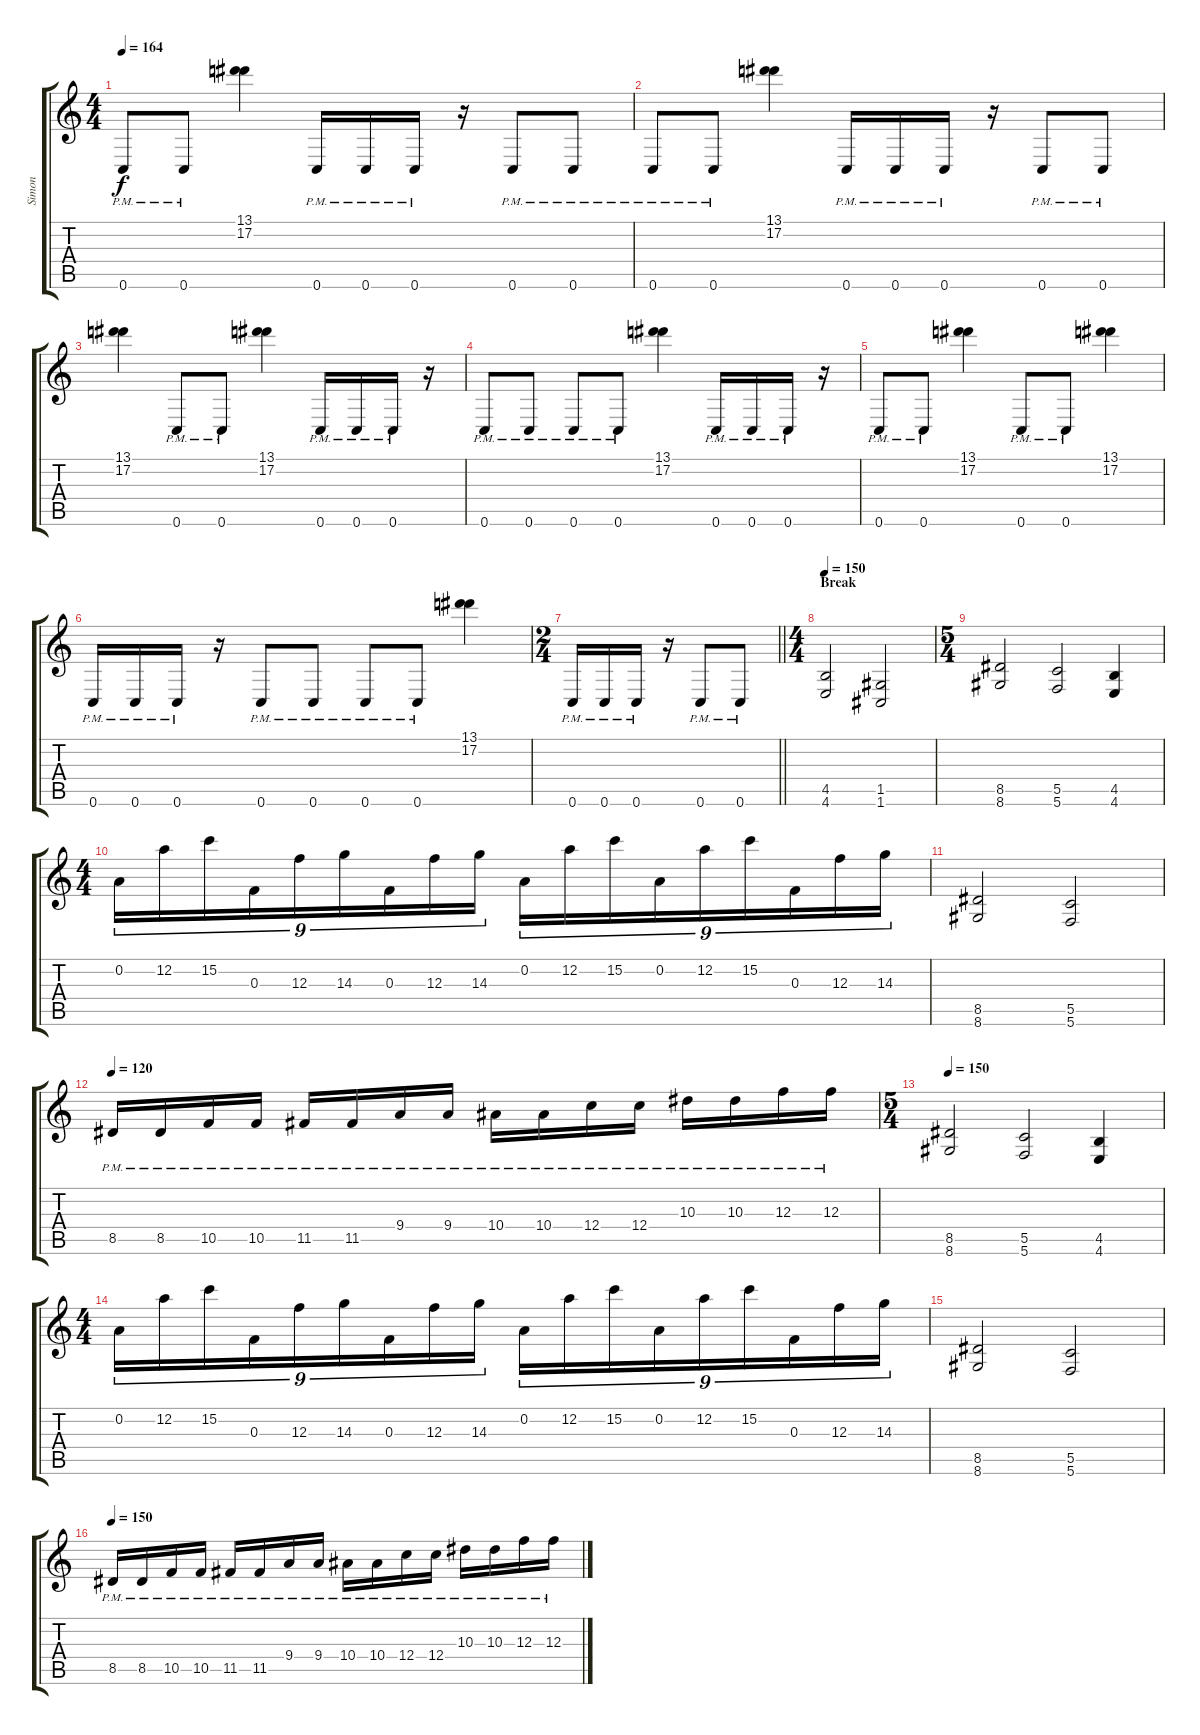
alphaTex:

\track ("Simon" "Simon") {instrument distortionguitar}
\staff {score tabs}
\tuning (D4 A3 F3 C3 G2 C2) {hide}
\ts (4 4)
\tempo 164
\clef g2
\ks c
0.6{pm}.8{dy f} 0.6{pm}.8 (13.1 17.2).4 0.6{pm}.16 0.6{pm}.16 0.6{pm}.16 r.16 0.6{pm}.8 0.6{pm}.8 |
0.6{pm}.8 0.6{pm}.8 (13.1 17.2).4 0.6{pm}.16 0.6{pm}.16 0.6{pm}.16 r.16 0.6{pm}.8 0.6{pm}.8 |
(13.1 17.2).4 0.6{pm}.8 0.6{pm}.8 (13.1 17.2).4 0.6{pm}.16 0.6{pm}.16 0.6{pm}.16 r.16 |
0.6{pm}.8 0.6{pm}.8 0.6{pm}.8 0.6{pm}.8 (13.1 17.2).4 0.6{pm}.16 0.6{pm}.16 0.6{pm}.16 r.16 |
0.6{pm}.8 0.6{pm}.8 (13.1 17.2).4 0.6{pm}.8 0.6{pm}.8 (13.1 17.2).4 |
0.6{pm}.16 0.6{pm}.16 0.6{pm}.16 r.16 0.6{pm}.8 0.6{pm}.8 0.6{pm}.8 0.6{pm}.8 (13.1 17.2).4 |
\ts (2 4)
\barLineRight lightlight
0.6{pm}.16 0.6{pm}.16 0.6{pm}.16 r.16 0.6{pm}.8 0.6{pm}.8 |
\ts (4 4)
\section ("" "Break")
\tempo 150
(4.5 4.6).2 (1.5 1.6).2 |
\ts (5 4)
(8.5 8.6).2 (5.5 5.6).2 (4.5 4.6).4 |
\ts (4 4)
0.2.16{tu (9 8)} 12.2.16{tu (9 8)} 15.2.16{tu (9 8)} 0.3.16{tu (9 8)} 12.3.16{tu (9 8)} 14.3.16{tu (9 8)} 0.3.16{tu (9 8)} 12.3.16{tu (9 8)} 14.3.16{tu (9 8)} 0.2.16{tu (9 8)} 12.2.16{tu (9 8)} 15.2.16{tu (9 8)} 0.2.16{tu (9 8)} 12.2.16{tu (9 8)} 15.2.16{tu (9 8)} 0.3.16{tu (9 8)} 12.3.16{tu (9 8)} 14.3.16{tu (9 8)} |
(8.5 8.6).2 (5.5 5.6).2 |
\tempo 120
8.5{pm}.16 8.5{pm}.16 10.5{pm}.16 10.5{pm}.16 11.5{pm}.16 11.5{pm}.16 9.4{pm}.16 9.4{pm}.16 10.4{pm}.16 10.4{pm}.16 12.4{pm}.16 12.4{pm}.16 10.3{pm}.16 10.3{pm}.16 12.3{pm}.16 12.3{pm}.16 |
\ts (5 4)
\tempo 150
(8.5 8.6).2 (5.5 5.6).2 (4.5 4.6).4 |
\ts (4 4)
0.2.16{tu (9 8)} 12.2.16{tu (9 8)} 15.2.16{tu (9 8)} 0.3.16{tu (9 8)} 12.3.16{tu (9 8)} 14.3.16{tu (9 8)} 0.3.16{tu (9 8)} 12.3.16{tu (9 8)} 14.3.16{tu (9 8)} 0.2.16{tu (9 8)} 12.2.16{tu (9 8)} 15.2.16{tu (9 8)} 0.2.16{tu (9 8)} 12.2.16{tu (9 8)} 15.2.16{tu (9 8)} 0.3.16{tu (9 8)} 12.3.16{tu (9 8)} 14.3.16{tu (9 8)} |
(8.5 8.6).2 (5.5 5.6).2 |
\tempo 150
8.5{pm}.16 8.5{pm}.16 10.5{pm}.16 10.5{pm}.16 11.5{pm}.16 11.5{pm}.16 9.4{pm}.16 9.4{pm}.16 10.4{pm}.16 10.4{pm}.16 12.4{pm}.16 12.4{pm}.16 10.3{pm}.16 10.3{pm}.16 12.3{pm}.16 12.3{pm}.16
